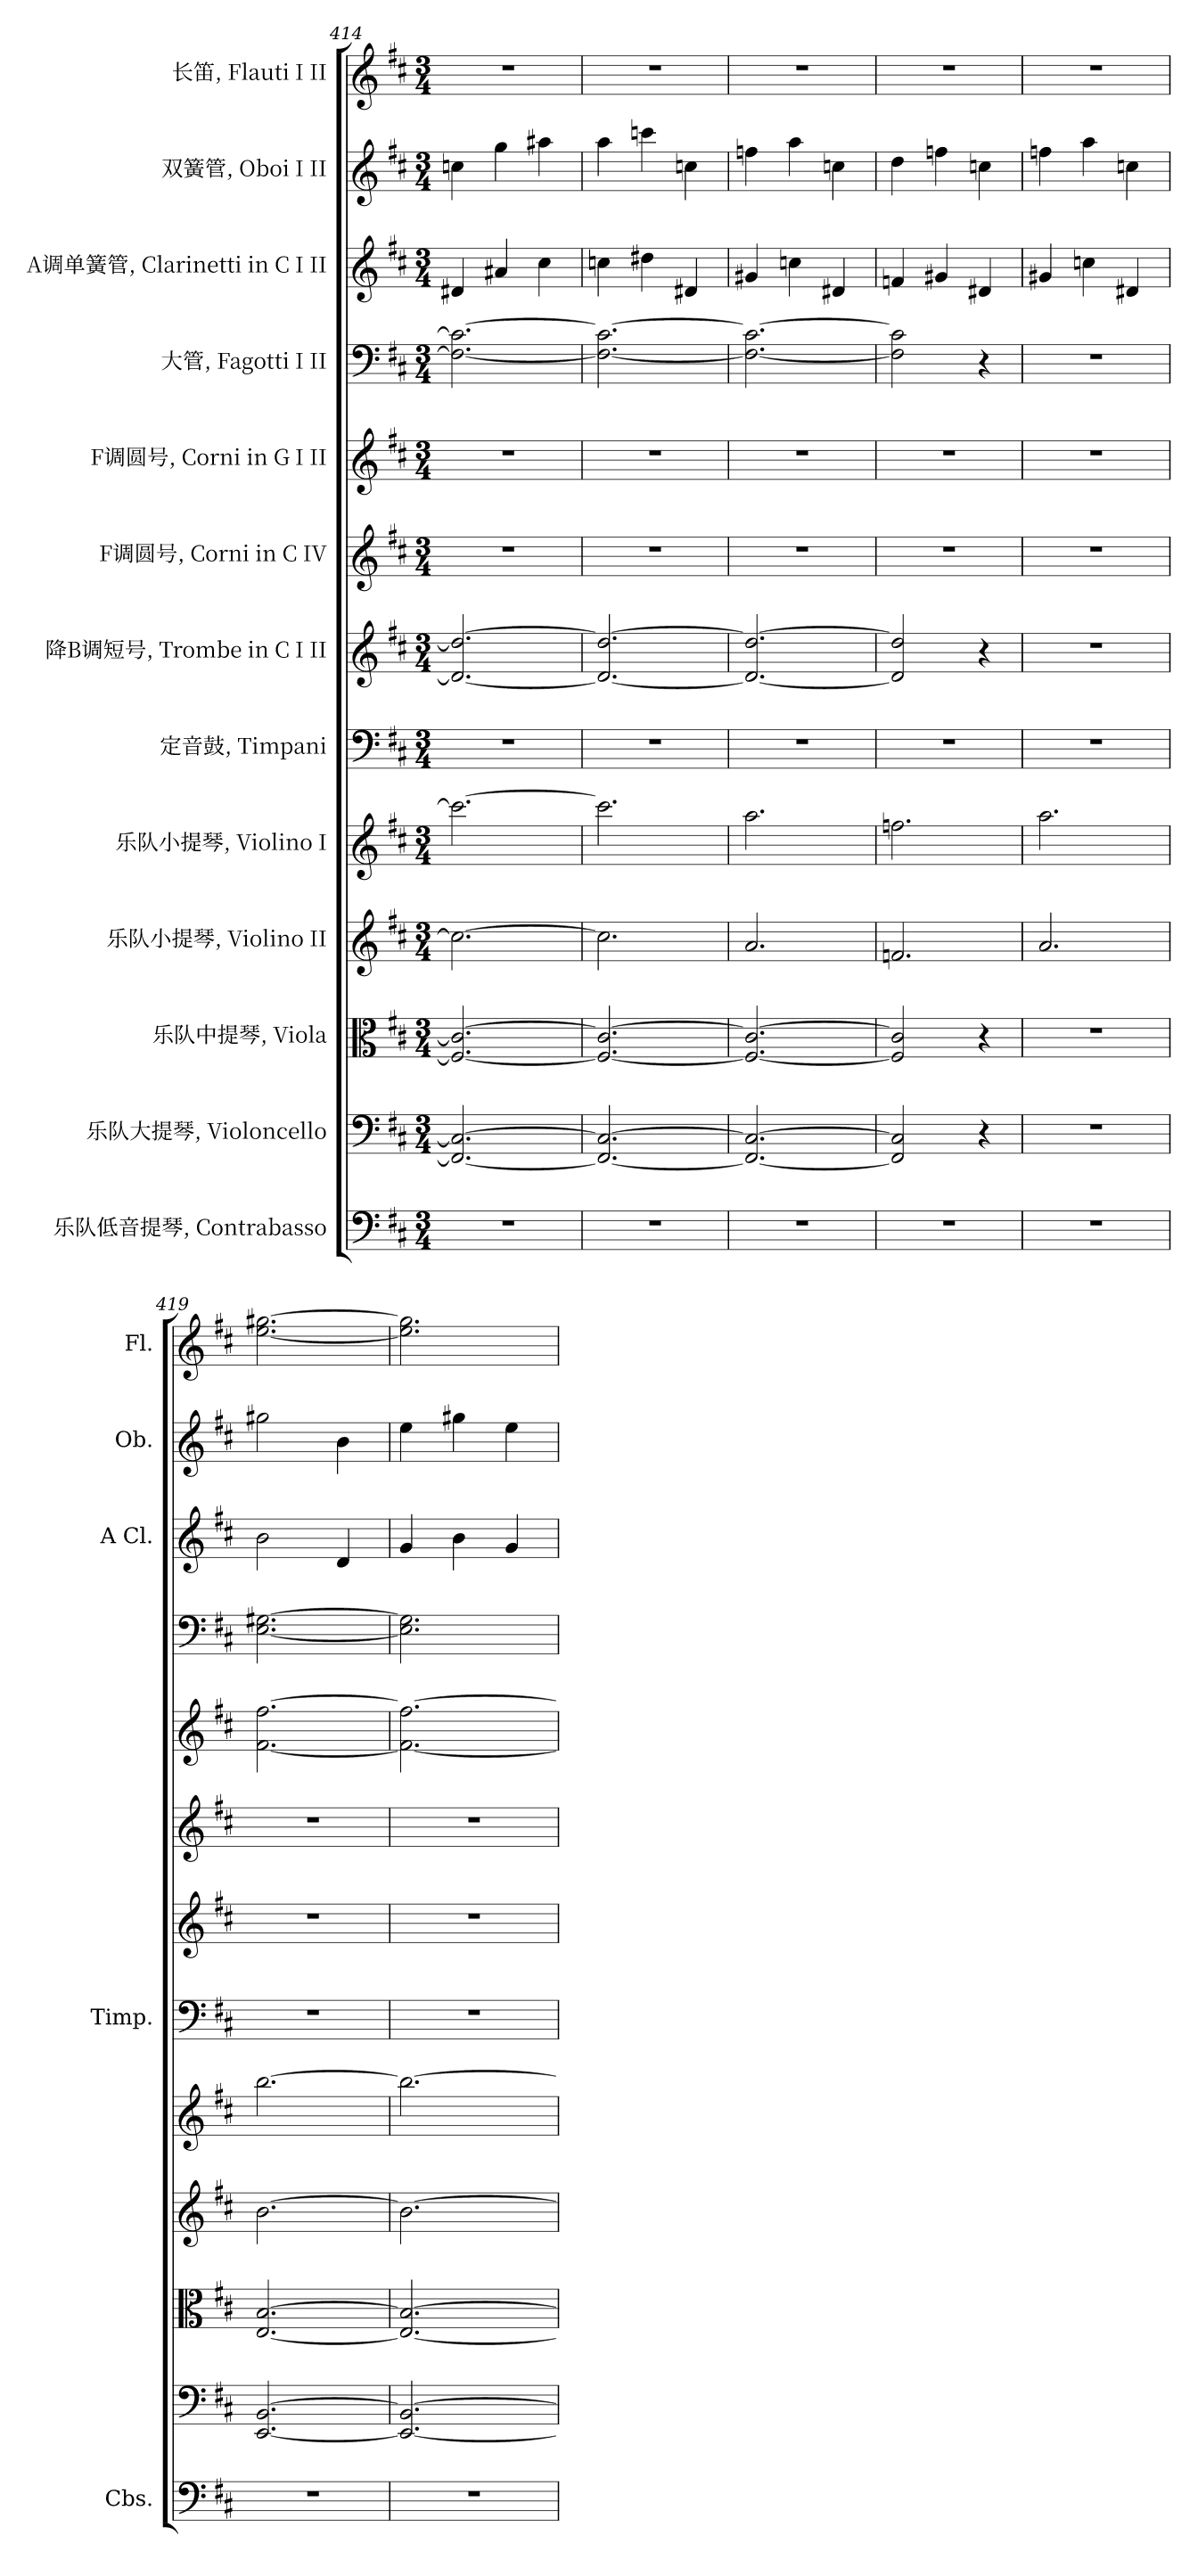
**kern	**kern	**kern	**kern	**kern	**kern	**kern	**kern	**kern	**kern	**kern	**kern	**kern
*part13	*part12	*part11	*part10	*part9	*part8	*part7	*part6	*part5	*part4	*part3	*part2	*part1
*staff13	*staff12	*staff11	*staff10	*staff9	*staff8	*staff7	*staff6	*staff5	*staff4	*staff3	*staff2	*staff1
*I"乐队低音提琴, Contrabasso	*I"乐队大提琴, Violoncello	*I"乐队中提琴, Viola	*I"乐队小提琴, Violino II	*I"乐队小提琴, Violino I	*I"定音鼓, Timpani	*I"降B调短号, Trombe in C I II	*I"F调圆号, Corni in C IV	*I"F调圆号, Corni in G I II	*I"大管, Fagotti I II	*I"A调单簧管, Clarinetti in C I II	*I"双簧管, Oboi I II	*I"长笛, Flauti I II
*I'Cbs.	*	*	*	*	*I'Timp.	*	*	*	*	*I'A Cl.	*I'Ob.	*I'Fl.
*clefF4	*clefF4	*clefC3	*clefG2	*clefG2	*clefF4	*clefG2	*clefG2	*clefG2	*clefF4	*clefG2	*clefG2	*clefG2
*ITrd7c12	*	*	*	*	*	*ITrd1c2	*ITrd4c7	*ITrd4c7	*	*ITrd2c3	*	*
*k[f#c#]	*k[f#c#]	*k[f#c#]	*k[f#c#]	*k[f#c#]	*k[f#c#]	*k[]	*k[f#]	*k[f#]	*k[f#c#]	*k[f#c#g#d#a#]	*k[f#c#]	*k[f#c#]
*M3/4	*M3/4	*M3/4	*M3/4	*M3/4	*M3/4	*M3/4	*M3/4	*M3/4	*M3/4	*M3/4	*M3/4	*M3/4
*MM328	*MM328	*MM328	*MM328	*MM328	*MM328	*MM328	*MM328	*MM328	*MM328	*MM328	*MM328	*MM328
=414	=414	=414	=414	=414	=414	=414	=414	=414	=414	=414	=414	=414
2.r	2.FF/_ 2.C/_	2.F/_ 2.c/_	2.cc\_	2.ccc\_	2.r	2.c/_ 2.cc/_	2.r	2.r	2.F\_ 2.c\_	4B#X/	4ccn\	2.r
.	.	.	.	.	.	.	.	.	.	4f##X/	4gg\	.
.	.	.	.	.	.	.	.	.	.	4a#\	4aa#X\	.
=415	=415	=415	=415	=415	=415	=415	=415	=415	=415	=415	=415	=415
*	*	*	*	*	*	*	*	*	*	*	*	*MM328
2.r	2.FF/_ 2.C/_	2.F/_ 2.c/_	2.cc\]	2.ccc\]	2.r	2.c/_ 2.cc/_	2.r	2.r	2.F\_ 2.c\_	4an\	4aa\	2.r
.	.	.	.	.	.	.	.	.	.	4b#X\	4cccn\	.
.	.	.	.	.	.	.	.	.	.	4B#X/	4ccn\	.
!!LO:PB:g=z
=416	=416	=416	=416	=416	=416	=416	=416	=416	=416	=416	=416	=416
*	*	*	*	*	*	*	*	*	*	*	*	*MM328
2.r	2.FF/_ 2.C/_	2.F/_ 2.c/_	2.a/	2.aa\	2.r	2.c/_ 2.cc/_	2.r	2.r	2.F\_ 2.c\_	4e#X/	4ffn\	2.r
.	.	.	.	.	.	.	.	.	.	4an\	4aa\	.
.	.	.	.	.	.	.	.	.	.	4B#X/	4ccn\	.
=417	=417	=417	=417	=417	=417	=417	=417	=417	=417	=417	=417	=417
*	*	*	*	*	*	*	*	*	*	*	*	*MM328
2.r	2FF/] 2C/]	2F/] 2c/]	2.fn/	2.ffn\	2.r	2c/] 2cc/]	2.r	2.r	2F\] 2c\]	4dn/	4dd\	2.r
.	.	.	.	.	.	.	.	.	.	4e#X/	4ffn\	.
.	4r	4r	.	.	.	4r	.	.	4r	4B#X/	4ccn\	.
=418	=418	=418	=418	=418	=418	=418	=418	=418	=418	=418	=418	=418
*	*	*	*	*	*	*	*	*	*	*	*	*MM328
2.r	2.r	2.r	2.a/	2.aa\	2.r	2.r	2.r	2.r	2.r	4e#X/	4ffn\	2.r
.	.	.	.	.	.	.	.	.	.	4an\	4aa\	.
.	.	.	.	.	.	.	.	.	.	4B#X/	4ccn\	.
=419	=419	=419	=419	=419	=419	=419	=419	=419	=419	=419	=419	=419
*	*	*	*	*	*	*	*	*	*	*	*	*MM328
2.r	[2.EE/ [2.BB/	[2.E/ [2.B/	[2.b\	[2.bb\	2.r	2.r	2.r	[2.B\ [2.b\	[2.E\ [2.G#X\	2g#\	2gg#X\	[2.ee\ [2.gg#X\
.	.	.	.	.	.	.	.	.	.	4B/	4b\	.
=420	=420	=420	=420	=420	=420	=420	=420	=420	=420	=420	=420	=420
*	*	*	*	*	*	*	*	*	*	*	*	*MM328
2.r	2.EE/_ 2.BB/_	2.E/_ 2.B/_	2.b\_	2.bb\_	2.r	2.r	2.r	2.B\_ 2.b\_	2.E\] 2.G#\]	4e/	4ee\	2.ee\] 2.gg#\]
.	.	.	.	.	.	.	.	.	.	4g#\	4gg#X\	.
.	.	.	.	.	.	.	.	.	.	4e/	4ee\	.
=	=	=	=	=	=	=	=	=	=	=	=	=
*-	*-	*-	*-	*-	*-	*-	*-	*-	*-	*-	*-	*-
